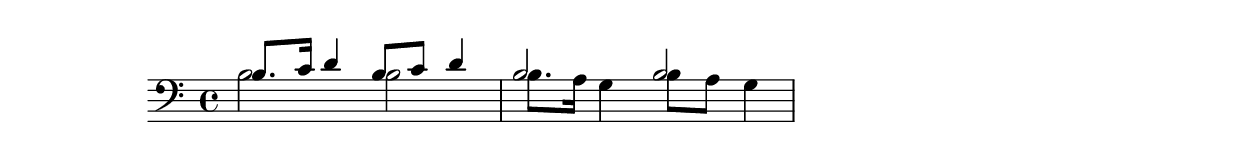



\header { texidoc = "Collision resolution tries to put notes with dots
  on the right side."
}

\version "2.1.36"
\paper { raggedright= ##t }

% todo: b2 (up) + b8 down looks strange compared to c2up + b8. (down)
\score{
        \context Staff \notes <<
                \clef "bass"
		{ b8. c'16 d'4 b8  c'8  d'4 b2 b2  }
		\\
		{ b2 b2 b8. a16 g4 b8 a g4 }
        >>
}



